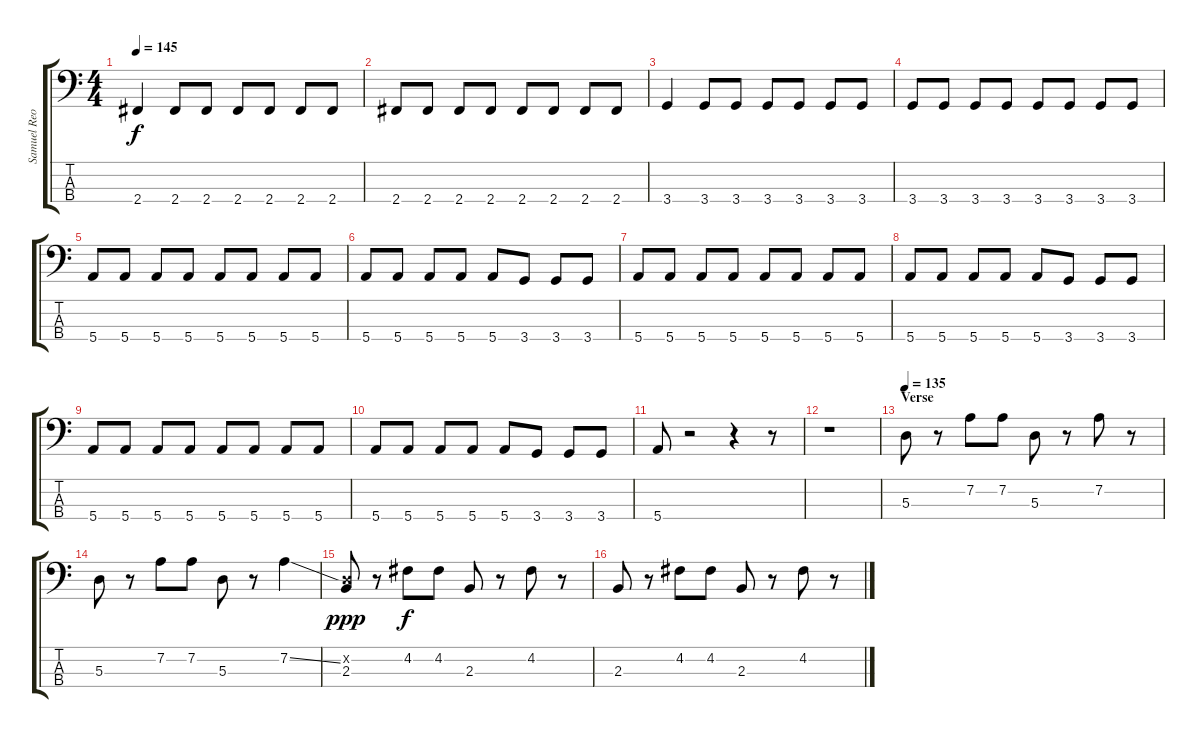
\track ("Samuel Reoli" "Samuel Reo") {instrument electricbassfinger}
\staff {score tabs}
\tuning (G2 D2 A1 E1) {hide}
\ts (4 4)
\tempo 145
\clef f4
\ks c
2.4.4{dy f} 2.4.8 2.4.8 2.4.8 2.4.8 2.4.8 2.4.8 |
2.4.8 2.4.8 2.4.8 2.4.8 2.4.8 2.4.8 2.4.8 2.4.8 |
3.4.4 3.4.8 3.4.8 3.4.8 3.4.8 3.4.8 3.4.8 |
3.4.8 3.4.8 3.4.8 3.4.8 3.4.8 3.4.8 3.4.8 3.4.8 |
5.4.8 5.4.8 5.4.8 5.4.8 5.4.8 5.4.8 5.4.8 5.4.8 |
5.4.8 5.4.8 5.4.8 5.4.8 5.4.8 3.4.8 3.4.8 3.4.8 |
5.4.8 5.4.8 5.4.8 5.4.8 5.4.8 5.4.8 5.4.8 5.4.8 |
5.4.8 5.4.8 5.4.8 5.4.8 5.4.8 3.4.8 3.4.8 3.4.8 |
5.4.8 5.4.8 5.4.8 5.4.8 5.4.8 5.4.8 5.4.8 5.4.8 |
5.4.8 5.4.8 5.4.8 5.4.8 5.4.8 3.4.8 3.4.8 3.4.8 |
5.4.8 r.2 r.4 r.8 |
r.1 |
\section ("" "Verse")
\tempo 135
5.3.8 r.8 7.2.8 7.2.8 5.3.8 r.8 7.2.8 r.8 |
5.3.8 r.8 7.2.8 7.2.8 5.3.8 r.8 7.2{ss}.4 |
(0.2{x} 2.3).8{dy ppp} r.8 4.2.8{dy f} 4.2.8 2.3.8 r.8 4.2.8 r.8 |
2.3.8 r.8 4.2.8 4.2.8 2.3.8 r.8 4.2.8 r.8
